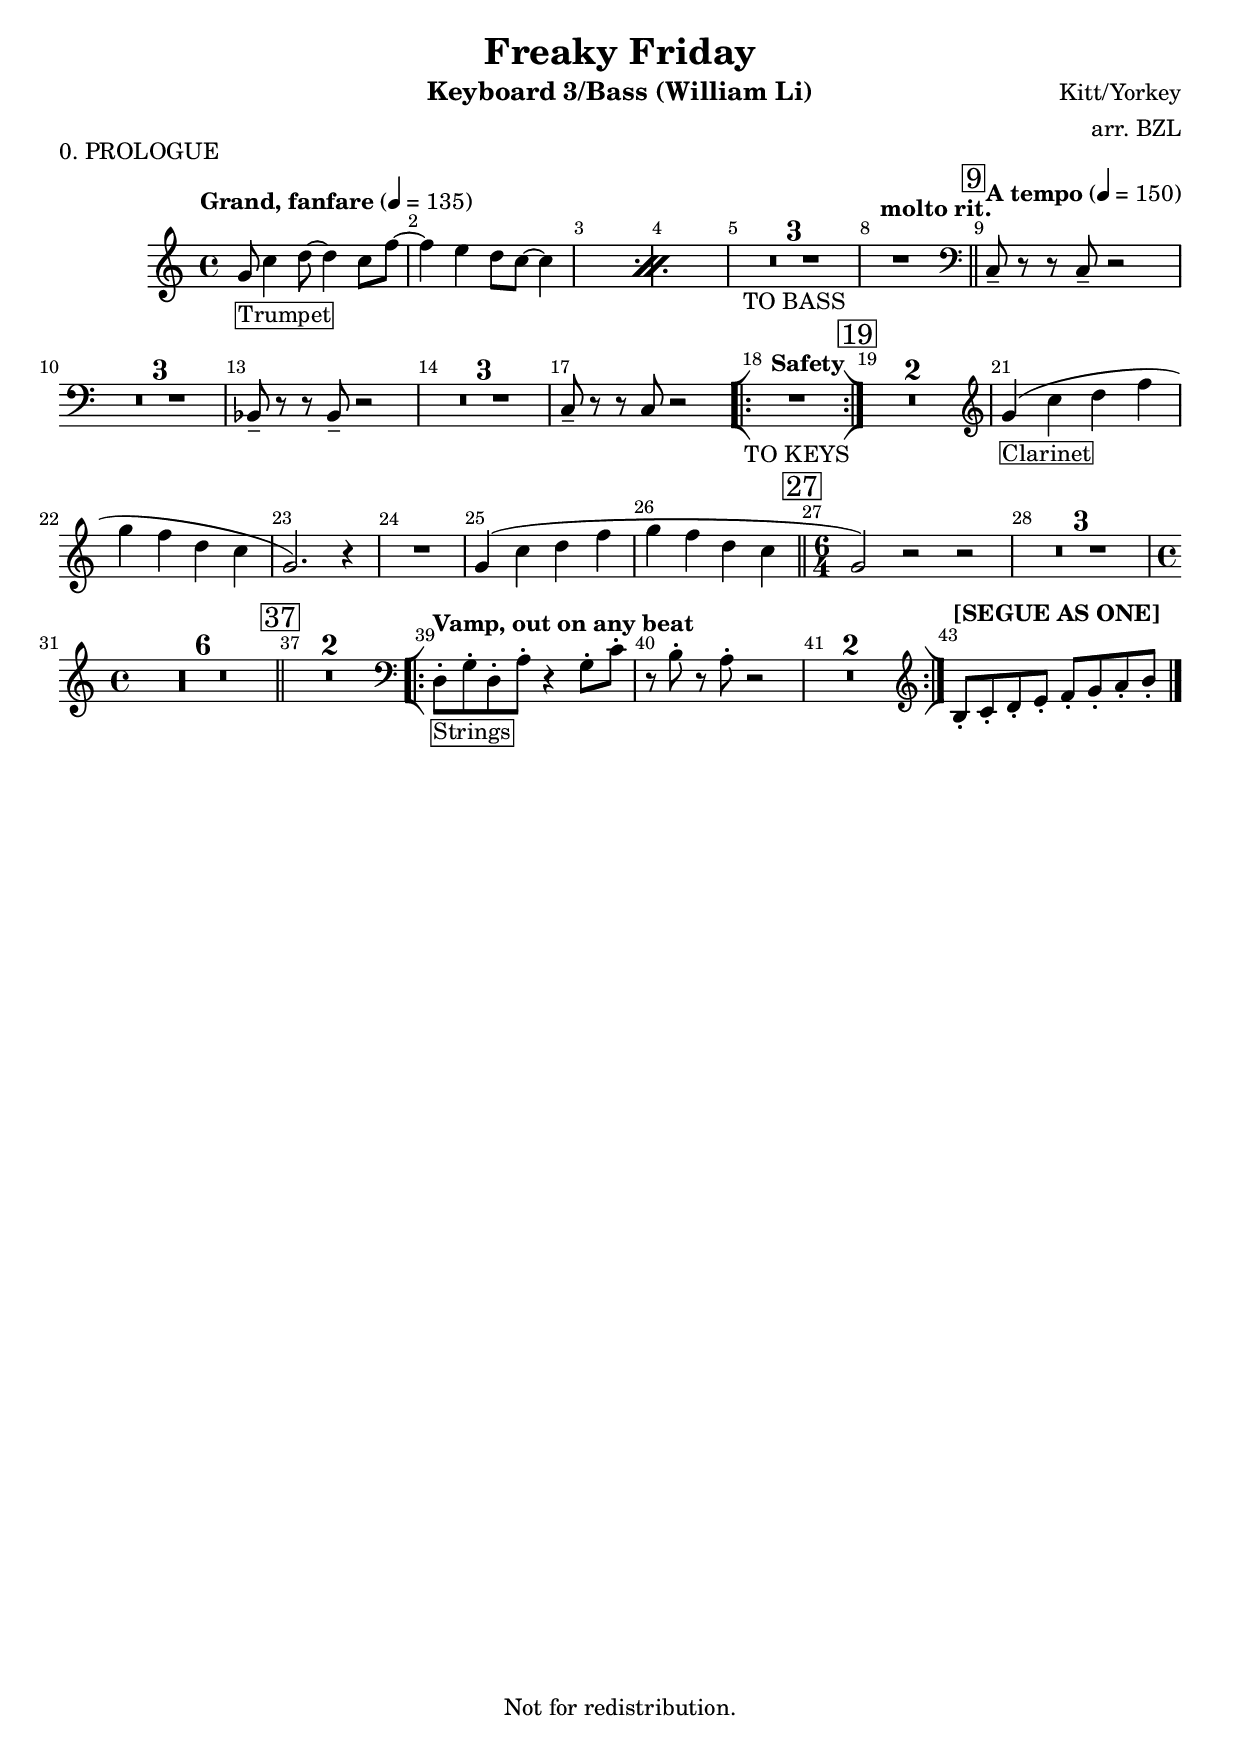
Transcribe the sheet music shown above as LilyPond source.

\header {
  title = "Freaky Friday"
  composer = "Kitt/Yorkey"
  arranger = "arr. BZL"
  instrument = "Keyboard 3/Bass (William Li)"
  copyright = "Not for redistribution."
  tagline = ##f
}
global = {
  \compressFullBarRests
  \override Score.BarNumber.break-visibility = ##(#f #t #t)
}

\score {
  \relative c' {
    \global
    \repeat percent 2 { \tempo "Grand, fanfare" 4 = 135 g'8_\markup \box { Trumpet } c4 d8 ~ d4 c8 f ~ f4 e d8 c ~ c4 } R1*3_"TO BASS" \tempo "molto rit." R1 \bar "||"
    \mark \markup \box {9} \clef bass \tempo "A tempo" 4 = 150 c,,8-- r r c-- r2 R1*3 bes8-- r r bes-- r2 R1*3 c8-- r r c r2 \bar "[|:" \tempo "Safety" R1_"TO KEYS" \bar ":|]"
    \mark \markup \box {19} R1*2 \clef treble g''4_\markup \box { Clarinet }( c d f g f d c g2.) r4 R1 g4( c d f g f d c \bar "||"
    \mark \markup \box {27} \time 6/4 g2) r2 r2 R1.*3 \time 4/4 R1*6 \bar "||"
    \mark \markup \box {37} R1*2 \bar "[|:" \tempo "Vamp, out on any beat" \clef bass d,8-._\markup \box { Strings } g-. d-. a'-. r4 g8-. c-. r b-. r a-. r2 R1*2 \bar ":|]" \clef treble \tempo "[SEGUE AS ONE]" b8-. c-. d-. e-. f-. g-. a-. b-. \bar "|."
  }
  \header { piece = "0. PROLOGUE" }
  \layout {}
  \midi {}
}